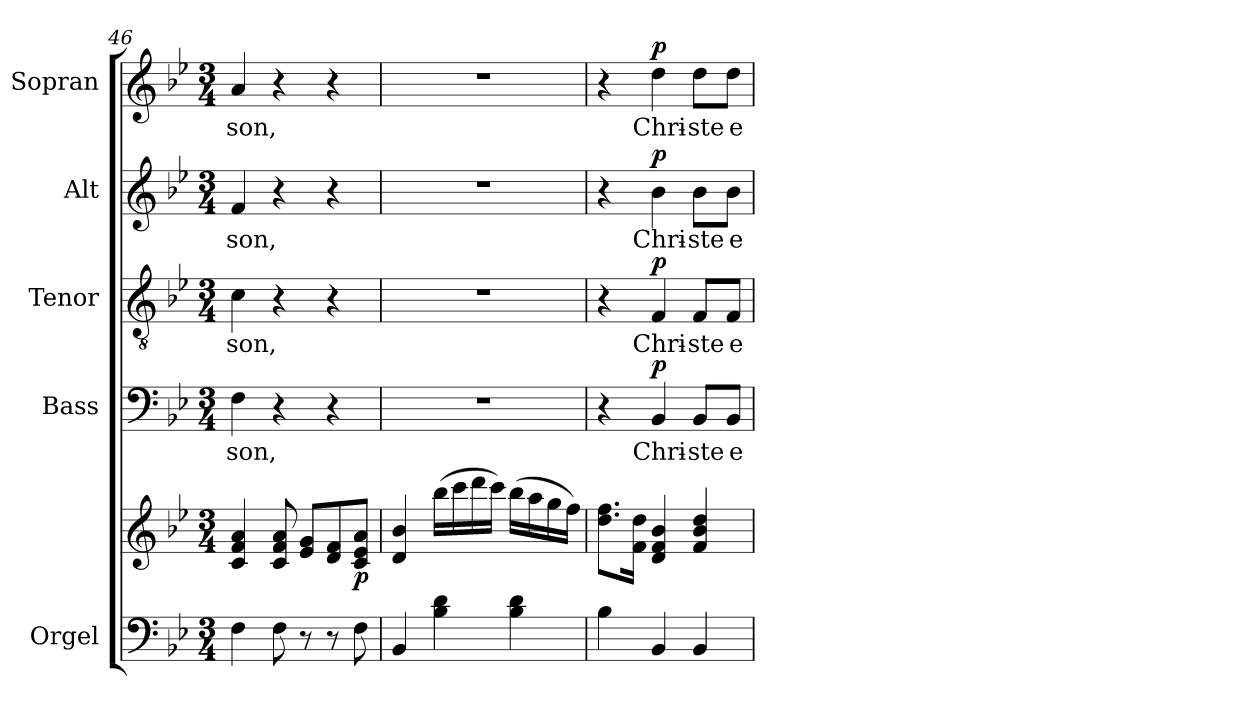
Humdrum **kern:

**kern	**kern	**dynam	**kern	**text	**dynam	**kern	**text	**dynam	**kern	**text	**dynam	**kern	**text	**dynam
*part5	*part5	*part5	*part4	*part4	*part4	*part3	*part3	*part3	*part2	*part2	*part2	*part1	*part1	*part1
*staff6	*staff5	*staff5/6	*staff4	*staff4	*staff4	*staff3	*staff3	*staff3	*staff2	*staff2	*staff2	*staff1	*staff1	*staff1
*I"Orgel	*	*	*I"Bass	*	*	*I"Tenor	*	*	*I"Alt	*	*	*I"Sopran	*	*
*I'Org.	*	*	*I'B.	*	*	*I'T.	*	*	*I'A.	*	*	*I'S.	*	*
*clefF4	*clefG2	*	*clefF4	*	*	*clefGv2	*	*	*clefG2	*	*	*clefG2	*	*
*k[b-e-]	*k[b-e-]	*	*k[b-e-]	*	*	*k[b-e-]	*	*	*k[b-e-]	*	*	*k[b-e-]	*	*
*B-:	*B-:	*	*B-:	*	*	*B-:	*	*	*B-:	*	*	*B-:	*	*
*M3/4	*M3/4	*	*M3/4	*	*	*M3/4	*	*	*M3/4	*	*	*M3/4	*	*
=46	=46	=46	=46	=46	=46	=46	=46	=46	=46	=46	=46	=46	=46	=46
!	!	!	!	!LO:LY:b	!	!	!LO:LY:b	!	!	!LO:LY:b	!	!	!LO:LY:b	!
4F\	4c/ 4f/ 4a/	.	4F\	-son,	.	4c\	-son,	.	4f/	-son,	.	4a/	-son,	.
8F\	8c/ 8f/ 8a/	.	4r	.	.	4r	.	.	4r	.	.	4r	.	.
8r	8e-/ 8g/L	.	.	.	.	.	.	.	.	.	.	.	.	.
8r	8d/ 8f/	.	4r	.	.	4r	.	.	4r	.	.	4r	.	.
!	!	!LO:DY:b	!	!	!	!	!	!	!	!	!	!	!	!
8F\	8c/ 8e-/ 8a/J	p	.	.	.	.	.	.	.	.	.	.	.	.
=47	=47	=47	=47	=47	=47	=47	=47	=47	=47	=47	=47	=47	=47	=47
4BB-/	4d/ 4b-/	.	2.r	.	.	2.r	.	.	2.r	.	.	2.r	.	.
4B-\ 4d\	(>16bb-\LL	.	.	.	.	.	.	.	.	.	.	.	.	.
.	16ccc\	.	.	.	.	.	.	.	.	.	.	.	.	.
.	16ddd\	.	.	.	.	.	.	.	.	.	.	.	.	.
.	16ccc\JJ)	.	.	.	.	.	.	.	.	.	.	.	.	.
4B-\ 4d\	(>16bb-\LL	.	.	.	.	.	.	.	.	.	.	.	.	.
.	16aa\	.	.	.	.	.	.	.	.	.	.	.	.	.
.	16gg\	.	.	.	.	.	.	.	.	.	.	.	.	.
.	16ff\JJ)	.	.	.	.	.	.	.	.	.	.	.	.	.
=48	=48	=48	=48	=48	=48	=48	=48	=48	=48	=48	=48	=48	=48	=48
4B-\	8.dd\ 8.ff\L	.	4r	.	.	4r	.	.	4r	.	.	4r	.	.
.	16f\ 16dd\Jk	.	.	.	.	.	.	.	.	.	.	.	.	.
!	!	!	!	!LO:LY:b	!LO:DY:a	!	!LO:LY:b	!LO:DY:a	!	!LO:LY:b	!LO:DY:a	!	!LO:LY:b	!LO:DY:a
4BB-/	4d/ 4f/ 4b-/	.	4BB-/	Chri-	p	4F/	Chri-	p	4b-\	Chri-	p	4dd\	Chri-	p
!	!	!	!	!LO:LY:b	!	!	!LO:LY:b	!	!	!LO:LY:b	!	!	!LO:LY:b	!
4BB-/	4f/ 4b-/ 4dd/	.	8BB-/L	-ste	.	8F/L	-ste	.	8b-\L	-ste	.	8dd\L	-ste	.
!	!	!	!	!LO:LY:b	!	!	!LO:LY:b	!	!	!LO:LY:b	!	!	!LO:LY:b	!
.	.	.	8BB-/J	e-	.	8F/J	e-	.	8b-\J	e-	.	8dd\J	e-	.
=	=	=	=	=	=	=	=	=	=	=	=	=	=	=
*-	*-	*-	*-	*-	*-	*-	*-	*-	*-	*-	*-	*-	*-	*-
